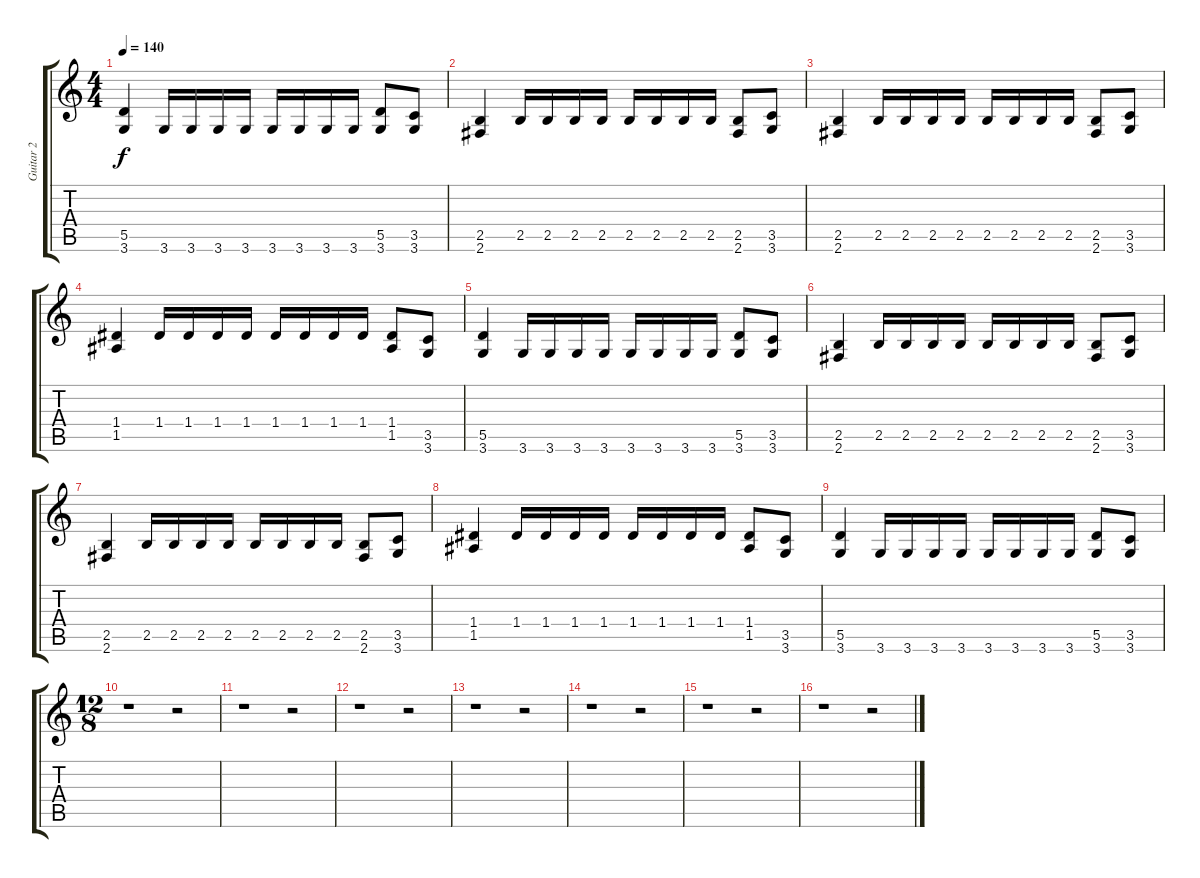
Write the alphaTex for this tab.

\track ("Guitar 2" "Guitar 2") {instrument overdrivenguitar}
\staff {score tabs}
\tuning (E4 B3 G3 D3 A2 E2) {hide}
\ts (4 4)
\tempo 140
\clef g2
\ks c
(5.5 3.6).4{dy f} 3.6.16 3.6.16 3.6.16 3.6.16 3.6.16 3.6.16 3.6.16 3.6.16 (5.5 3.6).8 (3.5 3.6).8 |
(2.5 2.6).4 2.5.16 2.5.16 2.5.16 2.5.16 2.5.16 2.5.16 2.5.16 2.5.16 (2.5 2.6).8 (3.5 3.6).8 |
(2.5 2.6).4 2.5.16 2.5.16 2.5.16 2.5.16 2.5.16 2.5.16 2.5.16 2.5.16 (2.5 2.6).8 (3.5 3.6).8 |
(1.4 1.5).4 1.4.16 1.4.16 1.4.16 1.4.16 1.4.16 1.4.16 1.4.16 1.4.16 (1.4 1.5).8 (3.5 3.6).8 |
(5.5 3.6).4 3.6.16 3.6.16 3.6.16 3.6.16 3.6.16 3.6.16 3.6.16 3.6.16 (5.5 3.6).8 (3.5 3.6).8 |
(2.5 2.6).4 2.5.16 2.5.16 2.5.16 2.5.16 2.5.16 2.5.16 2.5.16 2.5.16 (2.5 2.6).8 (3.5 3.6).8 |
(2.5 2.6).4 2.5.16 2.5.16 2.5.16 2.5.16 2.5.16 2.5.16 2.5.16 2.5.16 (2.5 2.6).8 (3.5 3.6).8 |
(1.4 1.5).4 1.4.16 1.4.16 1.4.16 1.4.16 1.4.16 1.4.16 1.4.16 1.4.16 (1.4 1.5).8 (3.5 3.6).8 |
(5.5 3.6).4 3.6.16 3.6.16 3.6.16 3.6.16 3.6.16 3.6.16 3.6.16 3.6.16 (5.5 3.6).8 (3.5 3.6).8 |
\ts (12 8)
r.1 r.2 |
r.1 r.2 |
r.1 r.2 |
r.1 r.2 |
r.1 r.2 |
r.1 r.2 |
r.1 r.2
